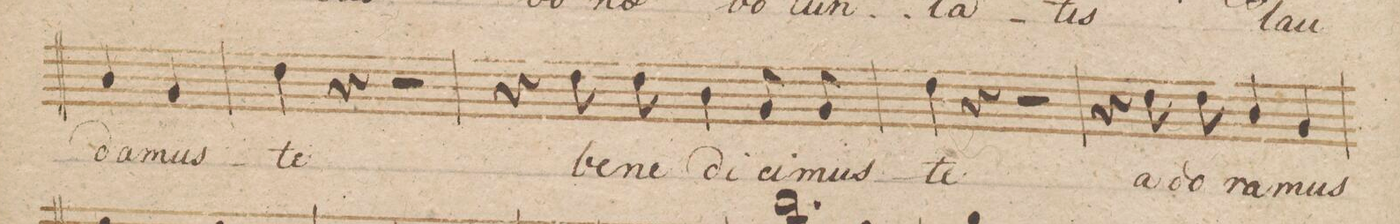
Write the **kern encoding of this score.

**kern	**text	**dynam
*I"Basso.	*	*
*clefF4	*	*
*k[b-]	*	*
*met(c)	*	*
*M4/4	*	*
4D/	-da-	.
4BB-/	-mus	.
=21	=21	=21
4F\	te	.
4r	.	.
2r	.	.
=22	=22	=22
4r	.	.
8F\	be-	.
8F\	-ne-	.
4D\	-di-	.
8BB-/	-ci-	.
8BB-/	-mus	.
=23	=23	=23
4F\	te	.
4r	.	.
2r	.	.
=24	=24	=24
4r	.	.
8F\	a-	.
8F\	-do-	.
4D/	-ra-	.
4BB-/	-mus	.
=25	=25	=25
*-	*-	*-
